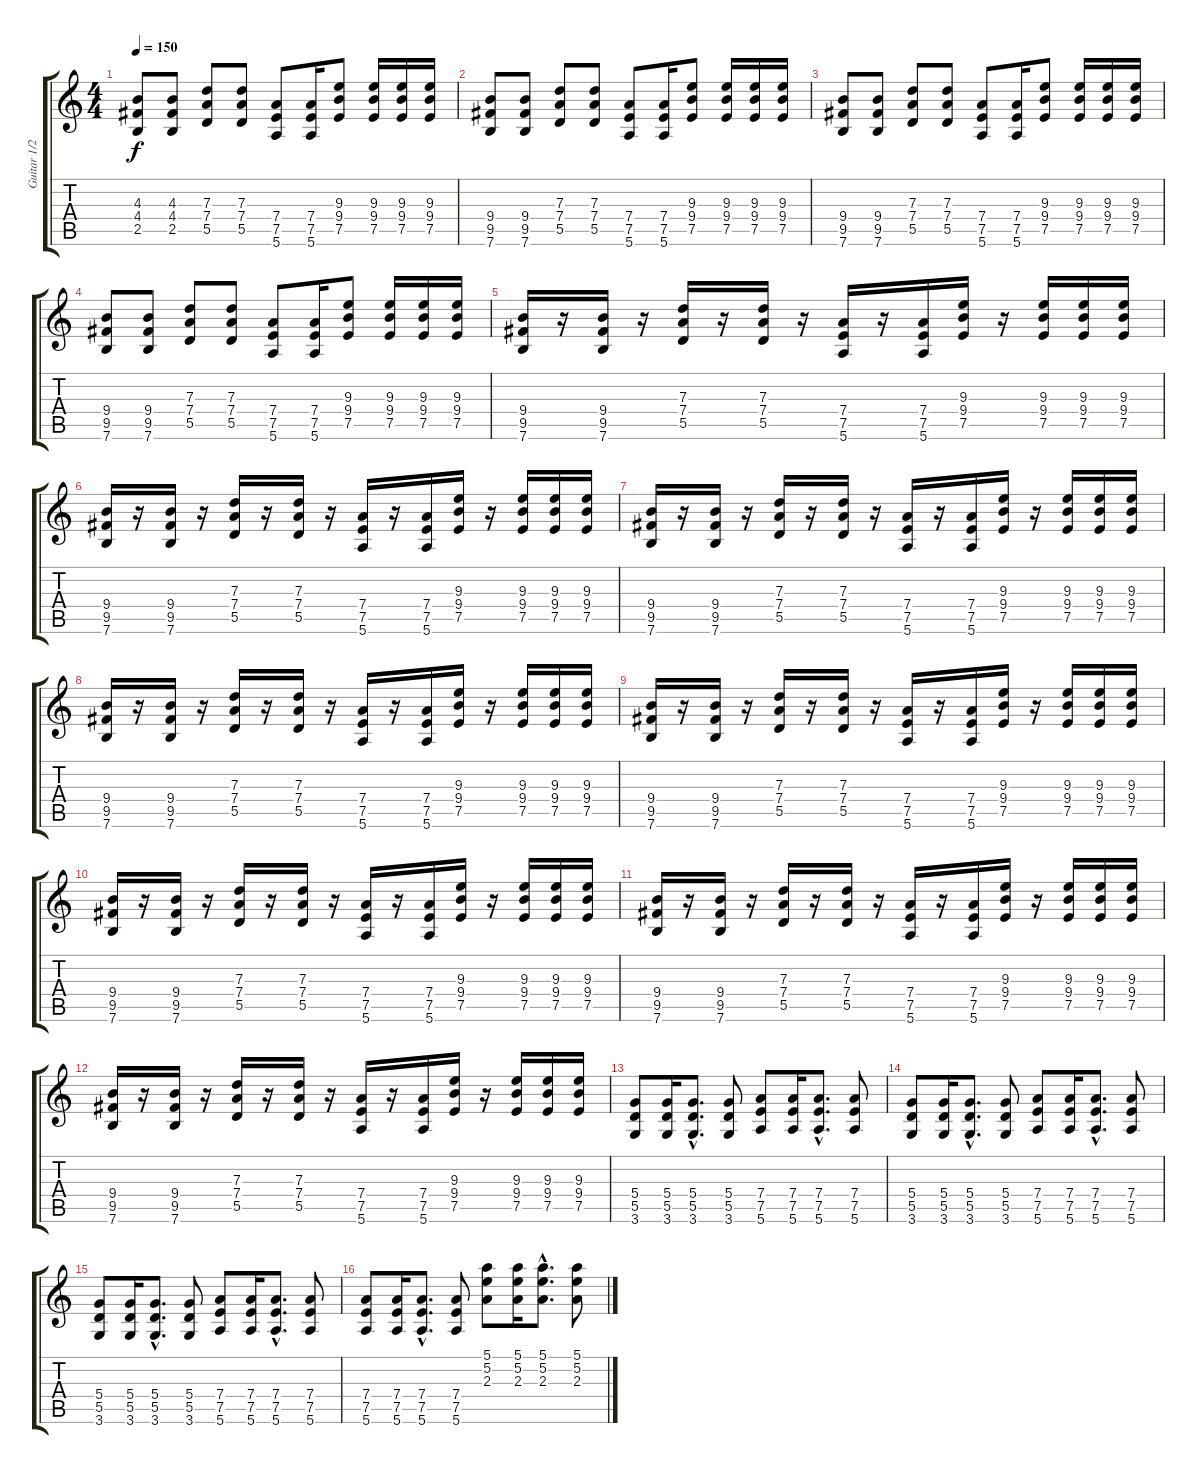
\track ("Guitar 1/2 - Brett Gurewitz/Greg Hetson" "Guitar 1/2") {instrument distortionguitar}
\staff {score tabs}
\tuning (E4 B3 G3 D3 A2 E2) {hide}
\ts (4 4)
\tempo 150
\clef g2
\ks c
(4.3 4.4 2.5).8{dy f instrument distortionguitar} (4.3 4.4 2.5).8 (7.3 7.4 5.5).8 (7.3 7.4 5.5).8 (7.4 7.5 5.6).8 (7.4 7.5 5.6).16 (9.3 9.4 7.5).8 (9.3 9.4 7.5).16 (9.3 9.4 7.5).16 (9.3 9.4 7.5).16 |
(9.4 9.5 7.6).8 (9.4 9.5 7.6).8 (7.3 7.4 5.5).8 (7.3 7.4 5.5).8 (7.4 7.5 5.6).8 (7.4 7.5 5.6).16 (9.3 9.4 7.5).8 (9.3 9.4 7.5).16 (9.3 9.4 7.5).16 (9.3 9.4 7.5).16 |
(9.4 9.5 7.6).8 (9.4 9.5 7.6).8 (7.3 7.4 5.5).8 (7.3 7.4 5.5).8 (7.4 7.5 5.6).8 (7.4 7.5 5.6).16 (9.3 9.4 7.5).8 (9.3 9.4 7.5).16 (9.3 9.4 7.5).16 (9.3 9.4 7.5).16 |
(9.4 9.5 7.6).8 (9.4 9.5 7.6).8 (7.3 7.4 5.5).8 (7.3 7.4 5.5).8 (7.4 7.5 5.6).8 (7.4 7.5 5.6).16 (9.3 9.4 7.5).8 (9.3 9.4 7.5).16 (9.3 9.4 7.5).16 (9.3 9.4 7.5).16 |
(9.4 9.5 7.6).16 r.16 (9.4 9.5 7.6).16 r.16 (7.3 7.4 5.5).16 r.16 (7.3 7.4 5.5).16 r.16 (7.4 7.5 5.6).16 r.16 (7.4 7.5 5.6).16 (9.3 9.4 7.5).16 r.16 (9.3 9.4 7.5).16 (9.3 9.4 7.5).16 (9.3 9.4 7.5).16 |
(9.4 9.5 7.6).16 r.16 (9.4 9.5 7.6).16 r.16 (7.3 7.4 5.5).16 r.16 (7.3 7.4 5.5).16 r.16 (7.4 7.5 5.6).16 r.16 (7.4 7.5 5.6).16 (9.3 9.4 7.5).16 r.16 (9.3 9.4 7.5).16 (9.3 9.4 7.5).16 (9.3 9.4 7.5).16 |
(9.4 9.5 7.6).16 r.16 (9.4 9.5 7.6).16 r.16 (7.3 7.4 5.5).16 r.16 (7.3 7.4 5.5).16 r.16 (7.4 7.5 5.6).16 r.16 (7.4 7.5 5.6).16 (9.3 9.4 7.5).16 r.16 (9.3 9.4 7.5).16 (9.3 9.4 7.5).16 (9.3 9.4 7.5).16 |
(9.4 9.5 7.6).16 r.16 (9.4 9.5 7.6).16 r.16 (7.3 7.4 5.5).16 r.16 (7.3 7.4 5.5).16 r.16 (7.4 7.5 5.6).16 r.16 (7.4 7.5 5.6).16 (9.3 9.4 7.5).16 r.16 (9.3 9.4 7.5).16 (9.3 9.4 7.5).16 (9.3 9.4 7.5).16 |
(9.4 9.5 7.6).16 r.16 (9.4 9.5 7.6).16 r.16 (7.3 7.4 5.5).16 r.16 (7.3 7.4 5.5).16 r.16 (7.4 7.5 5.6).16 r.16 (7.4 7.5 5.6).16 (9.3 9.4 7.5).16 r.16 (9.3 9.4 7.5).16 (9.3 9.4 7.5).16 (9.3 9.4 7.5).16 |
(9.4 9.5 7.6).16 r.16 (9.4 9.5 7.6).16 r.16 (7.3 7.4 5.5).16 r.16 (7.3 7.4 5.5).16 r.16 (7.4 7.5 5.6).16 r.16 (7.4 7.5 5.6).16 (9.3 9.4 7.5).16 r.16 (9.3 9.4 7.5).16 (9.3 9.4 7.5).16 (9.3 9.4 7.5).16 |
(9.4 9.5 7.6).16 r.16 (9.4 9.5 7.6).16 r.16 (7.3 7.4 5.5).16 r.16 (7.3 7.4 5.5).16 r.16 (7.4 7.5 5.6).16 r.16 (7.4 7.5 5.6).16 (9.3 9.4 7.5).16 r.16 (9.3 9.4 7.5).16 (9.3 9.4 7.5).16 (9.3 9.4 7.5).16 |
(9.4 9.5 7.6).16 r.16 (9.4 9.5 7.6).16 r.16 (7.3 7.4 5.5).16 r.16 (7.3 7.4 5.5).16 r.16 (7.4 7.5 5.6).16 r.16 (7.4 7.5 5.6).16 (9.3 9.4 7.5).16 r.16 (9.3 9.4 7.5).16 (9.3 9.4 7.5).16 (9.3 9.4 7.5).16 |
(5.4 5.5 3.6).8 (5.4 5.5 3.6).16 (5.4{hac} 5.5{hac} 3.6{hac}).8{d} (5.4 5.5 3.6).8 (7.4 7.5 5.6).8 (7.4 7.5 5.6).16 (7.4{hac} 7.5{hac} 5.6{hac}).8{d} (7.4 7.5 5.6).8 |
(5.4 5.5 3.6).8 (5.4 5.5 3.6).16 (5.4{hac} 5.5{hac} 3.6{hac}).8{d} (5.4 5.5 3.6).8 (7.4 7.5 5.6).8 (7.4 7.5 5.6).16 (7.4{hac} 7.5{hac} 5.6{hac}).8{d} (7.4 7.5 5.6).8 |
(5.4 5.5 3.6).8 (5.4 5.5 3.6).16 (5.4{hac} 5.5{hac} 3.6{hac}).8{d} (5.4 5.5 3.6).8 (7.4 7.5 5.6).8 (7.4 7.5 5.6).16 (7.4{hac} 7.5{hac} 5.6{hac}).8{d} (7.4 7.5 5.6).8 |
(7.4 7.5 5.6).8 (7.4 7.5 5.6).16 (7.4{hac} 7.5{hac} 5.6{hac}).8{d} (7.4 7.5 5.6).8 (5.1 5.2 2.3).8 (5.1 5.2 2.3).16 (5.1{hac} 5.2{hac} 2.3{hac}).8{d} (5.1 5.2 2.3).8
